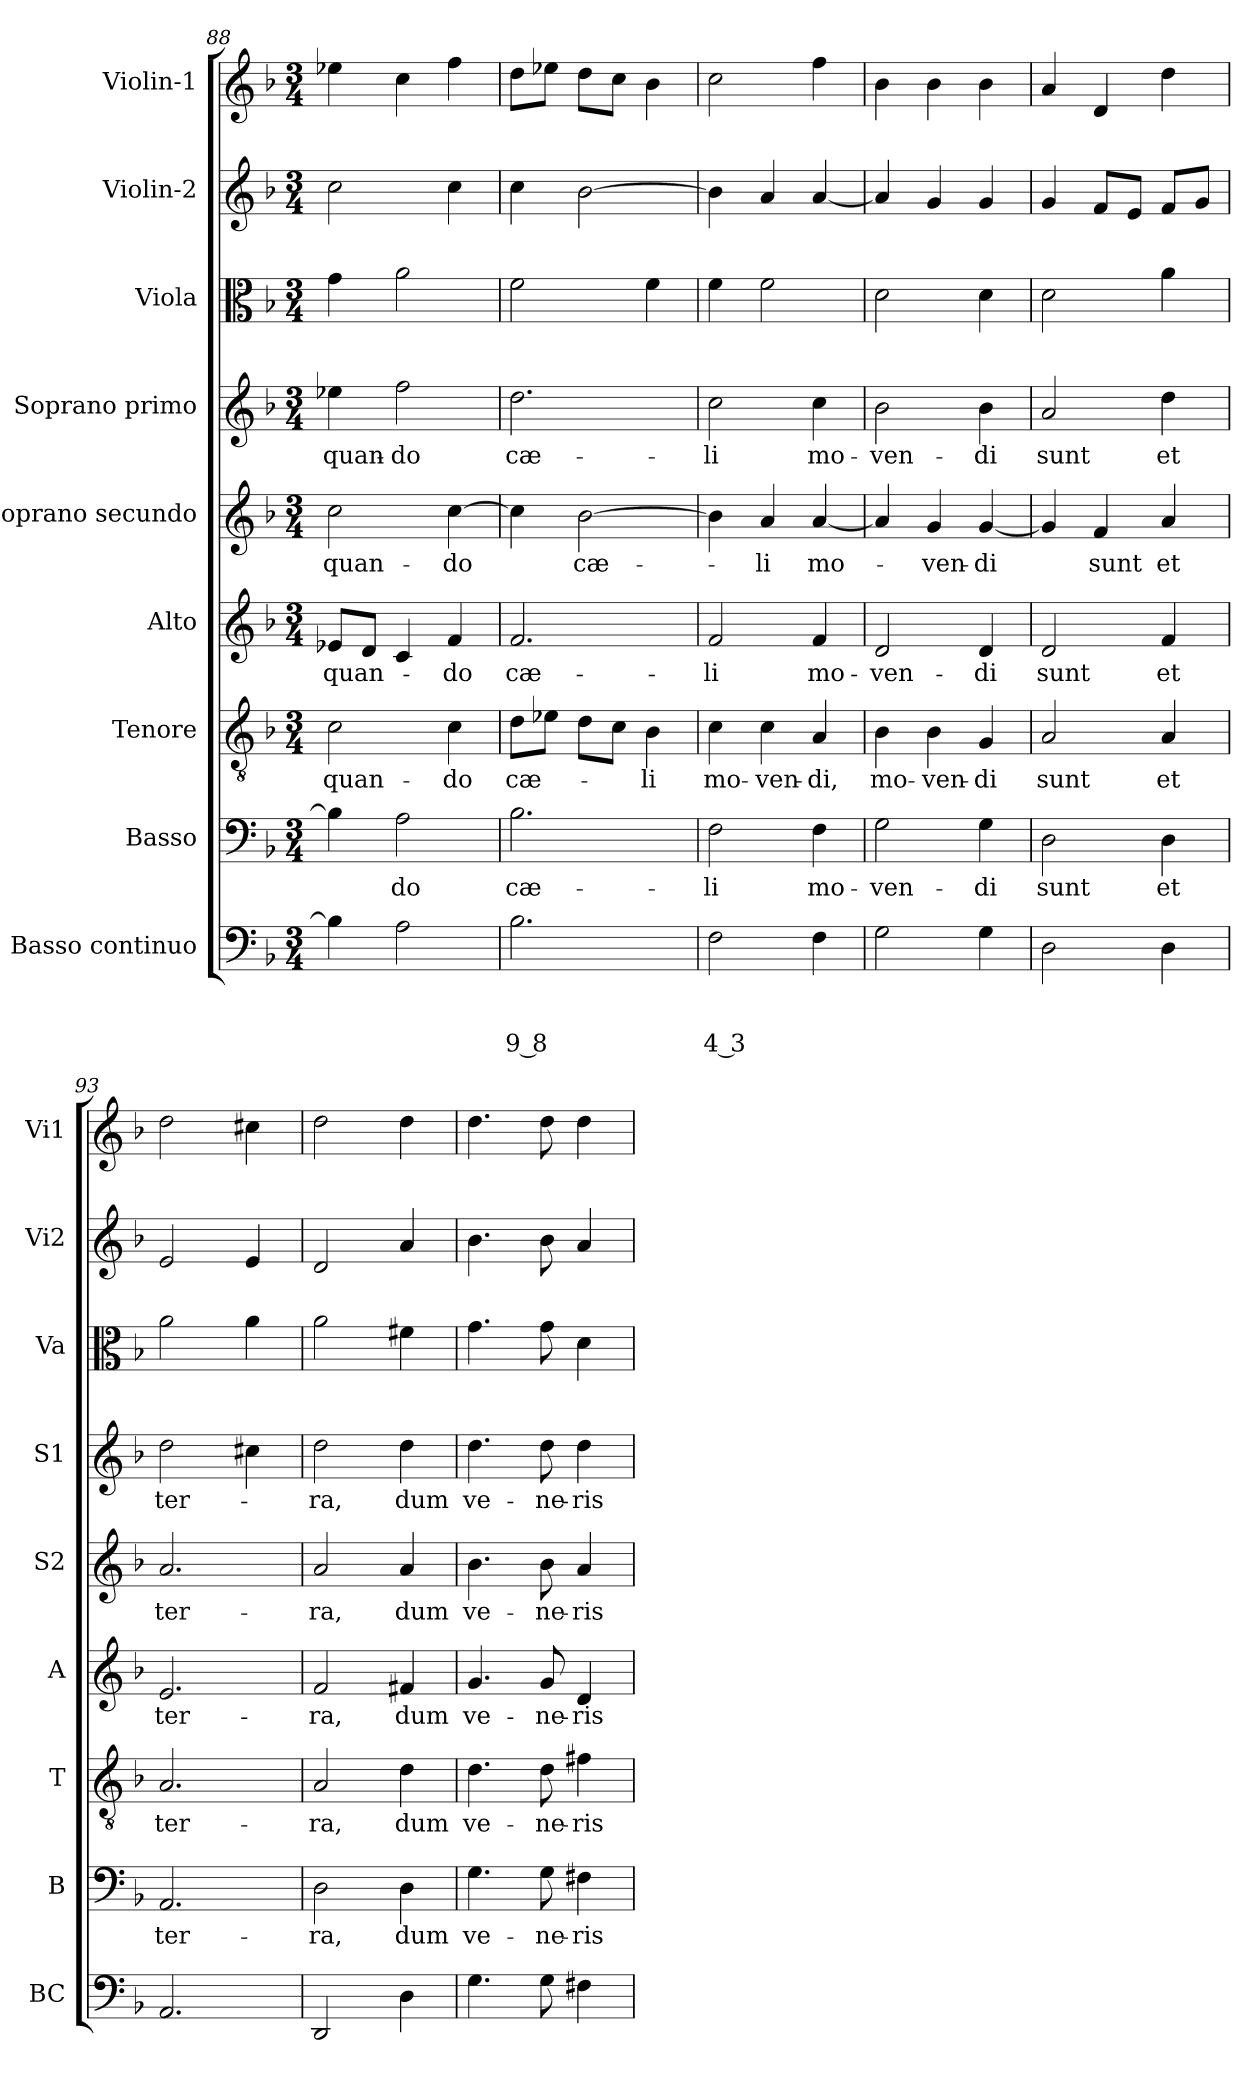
**kern	**text	**text	**text	**kern	**text	**kern	**text	**kern	**text	**kern	**text	**kern	**text	**kern	**kern	**kern
*part9	*part9	*part9	*part9	*part8	*part8	*part7	*part7	*part6	*part6	*part5	*part5	*part4	*part4	*part3	*part2	*part1
*staff9	*staff9	*staff9	*staff9	*staff8	*staff8	*staff7	*staff7	*staff6	*staff6	*staff5	*staff5	*staff4	*staff4	*staff3	*staff2	*staff1
*I"Basso continuo	*	*	*	*I"Basso	*	*I"Tenore	*	*I"Alto	*	*I"Soprano secundo	*	*I"Soprano primo	*	*I"Viola	*I"Violin-2	*I"Violin-1
*I'BC	*	*	*	*I'B	*	*I'T	*	*I'A	*	*I'S2	*	*I'S1	*	*I'Va	*I'Vi2	*I'Vi1
*clefF4	*	*	*	*clefF4	*	*clefGv2	*	*clefG2	*	*clefG2	*	*clefG2	*	*clefC3	*clefG2	*clefG2
*k[b-]	*	*	*	*k[b-]	*	*k[b-]	*	*k[b-]	*	*k[b-]	*	*k[b-]	*	*k[b-]	*k[b-]	*k[b-]
*F:	*	*	*	*F:	*	*F:	*	*F:	*	*F:	*	*F:	*	*F:	*F:	*F:
*M3/4	*	*	*	*M3/4	*	*M3/4	*	*M3/4	*	*M3/4	*	*M3/4	*	*M3/4	*M3/4	*M3/4
=88	=88	=88	=88	=88	=88	=88	=88	=88	=88	=88	=88	=88	=88	=88	=88	=88
!	!	!	!	!	!	!	!LO:LY:b	!	!LO:LY:b	!	!LO:LY:b	!	!LO:LY:b	!	!	!
4B-\]	.	.	.	4B-\]	.	2c\	quan-	8e-X/L	quan-	2cc\	quan-	4ee-X\	quan-	4g\	2cc\	4ee-X\
.	.	.	.	.	.	.	.	8d/J	.	.	.	.	.	.	.	.
!	!	!	!	!	!LO:LY:b	!	!	!	!	!	!	!	!LO:LY:b	!	!	!
2A\	.	.	.	2A\	-do	.	.	4c/	.	.	.	2ff\	-do	2a\	.	4cc\
!	!	!	!	!	!	!	!LO:LY:b	!	!LO:LY:b	!	!LO:LY:b	!	!	!	!	!
.	.	.	.	.	.	4c\	-do	4f/	-do	[4cc\	-do	.	.	.	4cc\	4ff\
=89	=89	=89	=89	=89	=89	=89	=89	=89	=89	=89	=89	=89	=89	=89	=89	=89
!	!	!	!LO:LY:b	!	!LO:LY:b	!	!LO:LY:b	!	!LO:LY:b	!	!	!	!LO:LY:b	!	!	!
2.B-\	.	.	9 8	2.B-\	cæ-	8d\L	cæ-	2.f/	cæ-	4cc\]	.	2.dd\	cæ-	2f\	4cc\	8dd\L
.	.	.	.	.	.	8e-X\J	.	.	.	.	.	.	.	.	.	8ee-X\J
!	!	!	!	!	!	!	!	!	!	!	!LO:LY:b	!	!	!	!	!
.	.	.	.	.	.	8d\L	.	.	.	[2b-\	cæ-	.	.	.	[2b-\	8dd\L
.	.	.	.	.	.	8c\J	.	.	.	.	.	.	.	.	.	8cc\J
!	!	!	!	!	!	!	!LO:LY:b	!	!	!	!	!	!	!	!	!
.	.	.	.	.	.	4B-\	-li	.	.	.	.	.	.	4f\	.	4b-\
=90	=90	=90	=90	=90	=90	=90	=90	=90	=90	=90	=90	=90	=90	=90	=90	=90
!	!	!	!LO:LY:b	!	!LO:LY:b	!	!LO:LY:b	!	!LO:LY:b	!	!	!	!LO:LY:b	!	!	!
2F\	.	.	4 3	2F\	-li	4c\	mo-	2f/	-li	4b-\]	.	2cc\	-li	4f\	4b-\]	2cc\
!	!	!	!	!	!	!	!LO:LY:b	!	!	!	!LO:LY:b	!	!	!	!	!
.	.	.	.	.	.	4c\	-ven-	.	.	4a/	-li	.	.	2f\	4a/	.
!	!	!	!	!	!LO:LY:b	!	!LO:LY:b	!	!LO:LY:b	!	!LO:LY:b	!	!LO:LY:b	!	!	!
4F\	.	.	.	4F\	mo-	4A/	-di,	4f/	mo-	[4a/	mo-	4cc\	mo-	.	[4a/	4ff\
!!LO:PB:g=z
=91	=91	=91	=91	=91	=91	=91	=91	=91	=91	=91	=91	=91	=91	=91	=91	=91
!	!	!	!	!	!LO:LY:b	!	!LO:LY:b	!	!LO:LY:b	!	!	!	!LO:LY:b	!	!	!
2G\	.	.	.	2G\	-ven-	4B-\	mo-	2d/	-ven-	4a/]	.	2b-\	-ven-	2d\	4a/]	4b-\
!	!	!	!	!	!	!	!LO:LY:b	!	!	!	!LO:LY:b	!	!	!	!	!
.	.	.	.	.	.	4B-\	-ven-	.	.	4g/	-ven-	.	.	.	4g/	4b-\
!	!	!	!	!	!LO:LY:b	!	!LO:LY:b	!	!LO:LY:b	!	!LO:LY:b	!	!LO:LY:b	!	!	!
4G\	.	.	.	4G\	-di	4G/	-di	4d/	-di	[4g/	-di	4b-\	-di	4d\	4g/	4b-\
=92	=92	=92	=92	=92	=92	=92	=92	=92	=92	=92	=92	=92	=92	=92	=92	=92
!	!	!	!	!	!LO:LY:b	!	!LO:LY:b	!	!LO:LY:b	!	!	!	!LO:LY:b	!	!	!
2D\	.	.	.	2D\	sunt	2A/	sunt	2d/	sunt	4g/]	.	2a/	sunt	2d\	4g/	4a/
!	!	!	!	!	!	!	!	!	!	!	!LO:LY:b	!	!	!	!	!
.	.	.	.	.	.	.	.	.	.	4f/	sunt	.	.	.	8f/L	4d/
.	.	.	.	.	.	.	.	.	.	.	.	.	.	.	8e/J	.
!	!	!	!	!	!LO:LY:b	!	!LO:LY:b	!	!LO:LY:b	!	!LO:LY:b	!	!LO:LY:b	!	!	!
4D\	.	.	.	4D\	et	4A/	et	4f/	et	4a/	et	4dd\	et	4a\	8f/L	4dd\
.	.	.	.	.	.	.	.	.	.	.	.	.	.	.	8g/J	.
=93	=93	=93	=93	=93	=93	=93	=93	=93	=93	=93	=93	=93	=93	=93	=93	=93
!	!	!	!	!	!LO:LY:b	!	!LO:LY:b	!	!LO:LY:b	!	!LO:LY:b	!	!LO:LY:b	!	!	!
2.AA/	.	.	.	2.AA/	ter-	2.A/	ter-	2.e/	ter-	2.a/	ter-	2dd\	ter-	2a\	2e/	2dd\
.	.	.	.	.	.	.	.	.	.	.	.	4cc#X\	.	4a\	4e/	4cc#X\
=94	=94	=94	=94	=94	=94	=94	=94	=94	=94	=94	=94	=94	=94	=94	=94	=94
!	!	!	!	!	!LO:LY:b	!	!LO:LY:b	!	!LO:LY:b	!	!LO:LY:b	!	!LO:LY:b	!	!	!
2DD/	.	.	.	2D\	-ra,	2A/	-ra,	2f/	-ra,	2a/	-ra,	2dd\	-ra,	2a\	2d/	2dd\
!	!	!	!	!	!LO:LY:b	!	!LO:LY:b	!	!LO:LY:b	!	!LO:LY:b	!	!LO:LY:b	!	!	!
4D\	.	.	.	4D\	dum	4d\	dum	4f#X/	dum	4a/	dum	4dd\	dum	4f#X\	4a/	4dd\
=95	=95	=95	=95	=95	=95	=95	=95	=95	=95	=95	=95	=95	=95	=95	=95	=95
!	!	!	!	!	!LO:LY:b	!	!LO:LY:b	!	!LO:LY:b	!	!LO:LY:b	!	!LO:LY:b	!	!	!
4.G\	.	.	.	4.G\	ve-	4.d\	ve-	4.g/	ve-	4.b-\	ve-	4.dd\	ve-	4.g\	4.b-\	4.dd\
!	!	!	!	!	!LO:LY:b	!	!LO:LY:b	!	!LO:LY:b	!	!LO:LY:b	!	!LO:LY:b	!	!	!
8G\	.	.	.	8G\	-ne-	8d\	-ne-	8g/	-ne-	8b-\	-ne-	8dd\	-ne-	8g\	8b-\	8dd\
!	!	!	!	!	!LO:LY:b	!	!LO:LY:b	!	!LO:LY:b	!	!LO:LY:b	!	!LO:LY:b	!	!	!
4F#X\	.	.	.	4F#X\	-ris	4f#X\	-ris	4d/	-ris	4a/	-ris	4dd\	-ris	4d\	4a/	4dd\
=	=	=	=	=	=	=	=	=	=	=	=	=	=	=	=	=
*-	*-	*-	*-	*-	*-	*-	*-	*-	*-	*-	*-	*-	*-	*-	*-	*-
